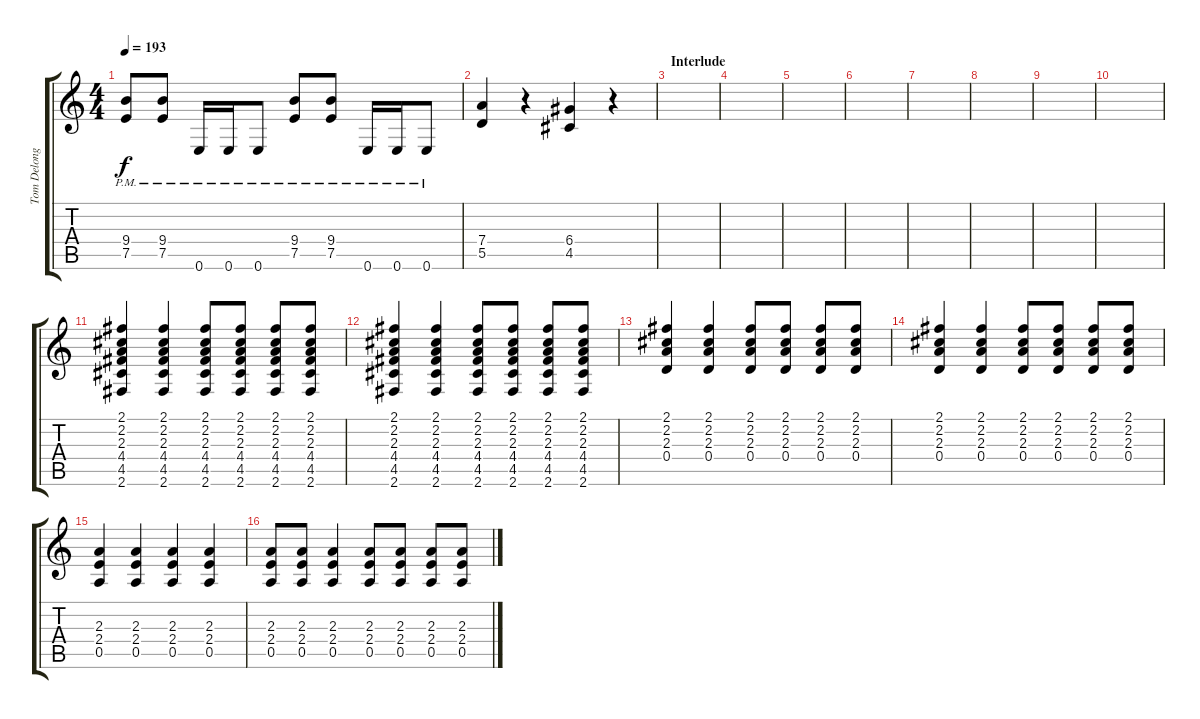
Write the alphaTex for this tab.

\track ("Tom Delong (Guitar 1)" "Tom Delong") {instrument distortionguitar}
\staff {score tabs}
\tuning (E4 B3 G3 D3 A2 E2) {hide}
\ts (4 4)
\tempo 193
\clef g2
\ks c
(9.4{pm} 7.5{pm}).8{dy f} (9.4{pm} 7.5{pm}).8 0.6{pm}.16 0.6{pm}.16 0.6{pm}.8 (9.4{pm} 7.5{pm}).8 (9.4{pm} 7.5{pm}).8 0.6{pm}.16 0.6{pm}.16 0.6{pm}.8 |
(7.4 5.5).4 r.4 (6.4 4.5).4 r.4 |
\section ("" "Interlude")
|
|
|
|
|
|
|
|
(2.1 2.2 2.3 4.4 4.5 2.6).4 (2.1 2.2 2.3 4.4 4.5 2.6).4 (2.1 2.2 2.3 4.4 4.5 2.6).8 (2.1 2.2 2.3 4.4 4.5 2.6).8 (2.1 2.2 2.3 4.4 4.5 2.6).8 (2.1 2.2 2.3 4.4 4.5 2.6).8 |
(2.1 2.2 2.3 4.4 4.5 2.6).4 (2.1 2.2 2.3 4.4 4.5 2.6).4 (2.1 2.2 2.3 4.4 4.5 2.6).8 (2.1 2.2 2.3 4.4 4.5 2.6).8 (2.1 2.2 2.3 4.4 4.5 2.6).8 (2.1 2.2 2.3 4.4 4.5 2.6).8 |
(2.1 2.2 2.3 0.4).4 (2.1 2.2 2.3 0.4).4 (2.1 2.2 2.3 0.4).8 (2.1 2.2 2.3 0.4).8 (2.1 2.2 2.3 0.4).8 (2.1 2.2 2.3 0.4).8 |
(2.1 2.2 2.3 0.4).4 (2.1 2.2 2.3 0.4).4 (2.1 2.2 2.3 0.4).8 (2.1 2.2 2.3 0.4).8 (2.1 2.2 2.3 0.4).8 (2.1 2.2 2.3 0.4).8 |
(2.3 2.4 0.5).4 (2.3 2.4 0.5).4 (2.3 2.4 0.5).4 (2.3 2.4 0.5).4 |
(2.3 2.4 0.5).8 (2.3 2.4 0.5).8 (2.3 2.4 0.5).4 (2.3 2.4 0.5).8 (2.3 2.4 0.5).8 (2.3 2.4 0.5).8 (2.3 2.4 0.5).8
